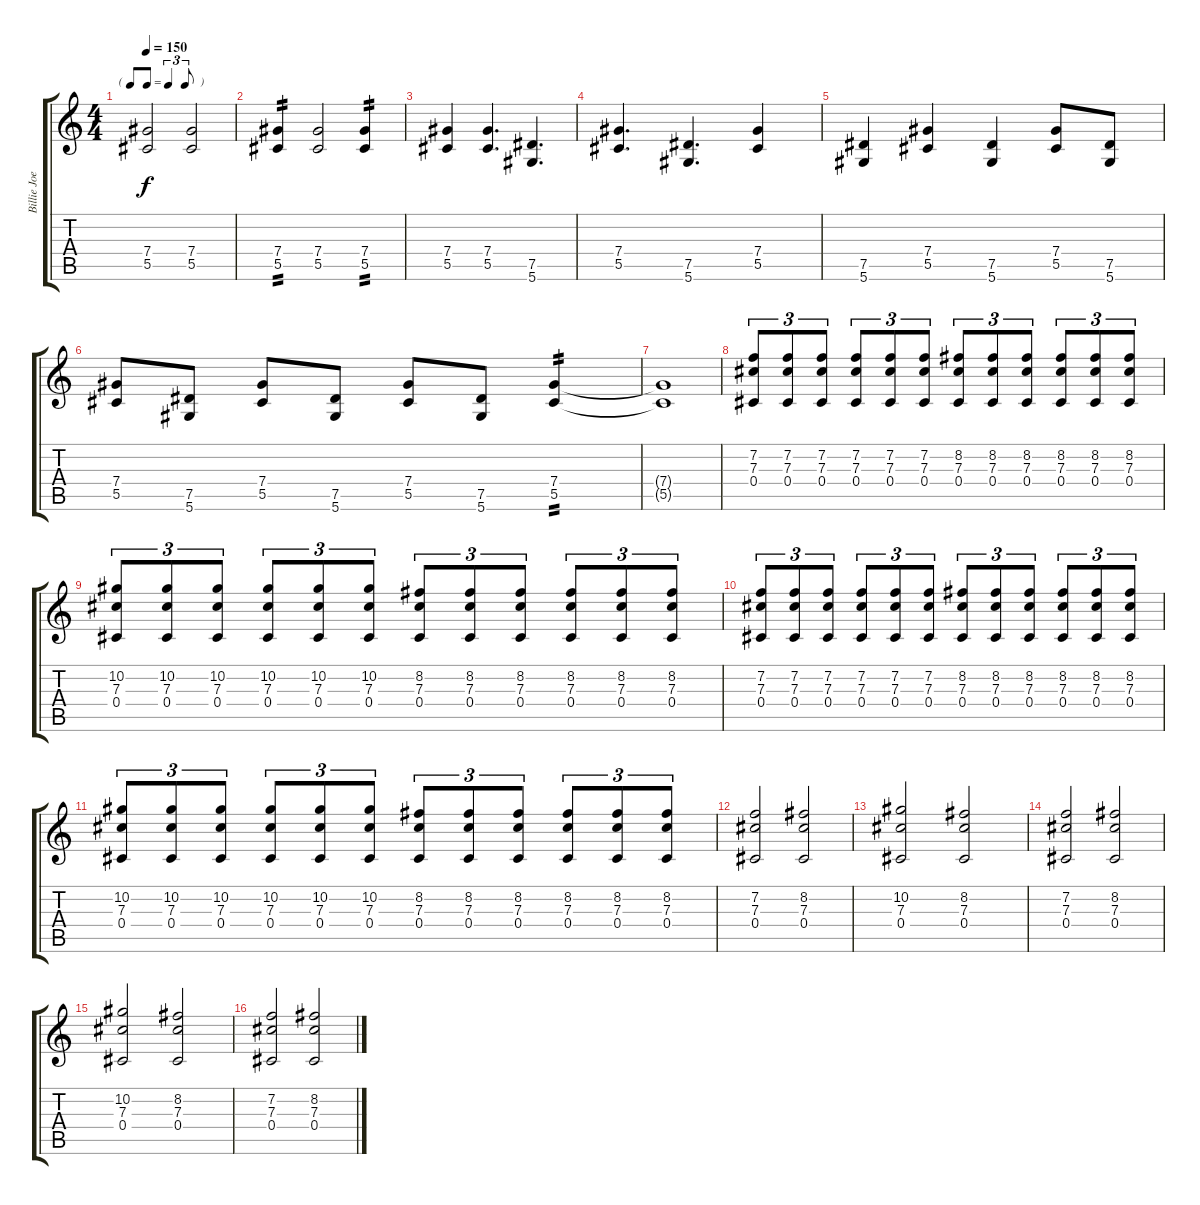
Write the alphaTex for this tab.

\track ("Billie Joe Armstrong" "Billie Joe") {instrument overdrivenguitar}
\staff {score tabs}
\tuning (Eb4 Bb3 Gb3 Db3 Ab2 Eb2) {hide}
\ts (4 4)
\tf triplet8th
\tempo 150
\clef g2
\ks c
(7.4{t} 5.5{t}).2{dy f} (7.4 5.5).2 |
(7.4 5.5).4{tp 2} (7.4 5.5).2 (7.4 5.5).4{tp 2} |
(7.4 5.5).4 (7.4 5.5).4{d} (7.5 5.6).4{d} |
(7.4 5.5).4{d} (7.5 5.6).4{d} (7.4 5.5).4 |
(7.5 5.6).4 (7.4 5.5).4 (7.5 5.6).4 (7.4 5.5).8 (7.5 5.6).8 |
(7.4 5.5).8 (7.5 5.6).8 (7.4 5.5).8 (7.5 5.6).8 (7.4 5.5).8 (7.5 5.6).8 (7.4 5.5).4{tp 2} |
(7.4{t} 5.5{t}).1 |
(7.2 7.3 0.4).8{tu (3 2)} (7.2 7.3 0.4).8{tu (3 2)} (7.2 7.3 0.4).8{tu (3 2)} (7.2 7.3 0.4).8{tu (3 2)} (7.2 7.3 0.4).8{tu (3 2)} (7.2 7.3 0.4).8{tu (3 2)} (8.2 7.3 0.4).8{tu (3 2)} (8.2 7.3 0.4).8{tu (3 2)} (8.2 7.3 0.4).8{tu (3 2)} (8.2 7.3 0.4).8{tu (3 2)} (8.2 7.3 0.4).8{tu (3 2)} (8.2 7.3 0.4).8{tu (3 2)} |
(10.2 7.3 0.4).8{tu (3 2)} (10.2 7.3 0.4).8{tu (3 2)} (10.2 7.3 0.4).8{tu (3 2)} (10.2 7.3 0.4).8{tu (3 2)} (10.2 7.3 0.4).8{tu (3 2)} (10.2 7.3 0.4).8{tu (3 2)} (8.2 7.3 0.4).8{tu (3 2)} (8.2 7.3 0.4).8{tu (3 2)} (8.2 7.3 0.4).8{tu (3 2)} (8.2 7.3 0.4).8{tu (3 2)} (8.2 7.3 0.4).8{tu (3 2)} (8.2 7.3 0.4).8{tu (3 2)} |
(7.2 7.3 0.4).8{tu (3 2)} (7.2 7.3 0.4).8{tu (3 2)} (7.2 7.3 0.4).8{tu (3 2)} (7.2 7.3 0.4).8{tu (3 2)} (7.2 7.3 0.4).8{tu (3 2)} (7.2 7.3 0.4).8{tu (3 2)} (8.2 7.3 0.4).8{tu (3 2)} (8.2 7.3 0.4).8{tu (3 2)} (8.2 7.3 0.4).8{tu (3 2)} (8.2 7.3 0.4).8{tu (3 2)} (8.2 7.3 0.4).8{tu (3 2)} (8.2 7.3 0.4).8{tu (3 2)} |
(10.2 7.3 0.4).8{tu (3 2)} (10.2 7.3 0.4).8{tu (3 2)} (10.2 7.3 0.4).8{tu (3 2)} (10.2 7.3 0.4).8{tu (3 2)} (10.2 7.3 0.4).8{tu (3 2)} (10.2 7.3 0.4).8{tu (3 2)} (8.2 7.3 0.4).8{tu (3 2)} (8.2 7.3 0.4).8{tu (3 2)} (8.2 7.3 0.4).8{tu (3 2)} (8.2 7.3 0.4).8{tu (3 2)} (8.2 7.3 0.4).8{tu (3 2)} (8.2 7.3 0.4).8{tu (3 2)} |
(7.2 7.3 0.4).2 (8.2 7.3 0.4).2 |
(10.2 7.3 0.4).2 (8.2 7.3 0.4).2 |
(7.2 7.3 0.4).2 (8.2 7.3 0.4).2 |
(10.2 7.3 0.4).2 (8.2 7.3 0.4).2 |
(7.2 7.3 0.4).2 (8.2 7.3 0.4).2
